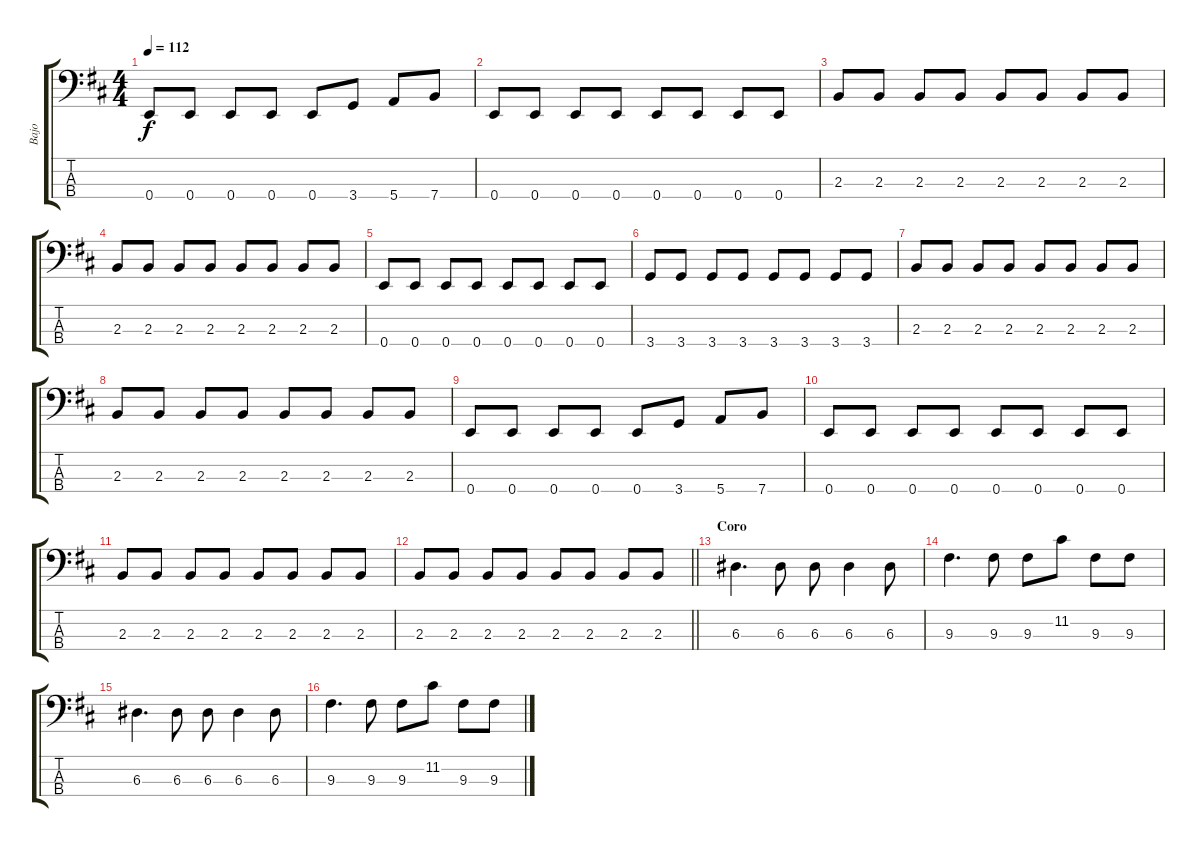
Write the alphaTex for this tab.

\track ("Bajo" "Bajo") {instrument electricbasspick}
\staff {score tabs}
\tuning (G2 D2 A1 E1) {hide}
\ts (4 4)
\tempo 112
\clef f4
\ks d
0.4.8{dy f} 0.4.8 0.4.8 0.4.8 0.4.8 3.4.8 5.4.8 7.4.8 |
0.4.8 0.4.8 0.4.8 0.4.8 0.4.8 0.4.8 0.4.8 0.4.8 |
2.3.8 2.3.8 2.3.8 2.3.8 2.3.8 2.3.8 2.3.8 2.3.8 |
2.3.8 2.3.8 2.3.8 2.3.8 2.3.8 2.3.8 2.3.8 2.3.8 |
0.4.8 0.4.8 0.4.8 0.4.8 0.4.8 0.4.8 0.4.8 0.4.8 |
3.4.8 3.4.8 3.4.8 3.4.8 3.4.8 3.4.8 3.4.8 3.4.8 |
2.3.8 2.3.8 2.3.8 2.3.8 2.3.8 2.3.8 2.3.8 2.3.8 |
2.3.8 2.3.8 2.3.8 2.3.8 2.3.8 2.3.8 2.3.8 2.3.8 |
0.4.8 0.4.8 0.4.8 0.4.8 0.4.8 3.4.8 5.4.8 7.4.8 |
0.4.8 0.4.8 0.4.8 0.4.8 0.4.8 0.4.8 0.4.8 0.4.8 |
2.3.8 2.3.8 2.3.8 2.3.8 2.3.8 2.3.8 2.3.8 2.3.8 |
\barLineRight lightlight
2.3.8 2.3.8 2.3.8 2.3.8 2.3.8 2.3.8 2.3.8 2.3.8 |
\section ("" "Coro")
6.3.4{d} 6.3.8 6.3.8 6.3.4 6.3.8 |
9.3.4{d} 9.3.8 9.3.8 11.2.8 9.3.8 9.3.8 |
6.3.4{d} 6.3.8 6.3.8 6.3.4 6.3.8 |
9.3.4{d} 9.3.8 9.3.8 11.2.8 9.3.8 9.3.8
